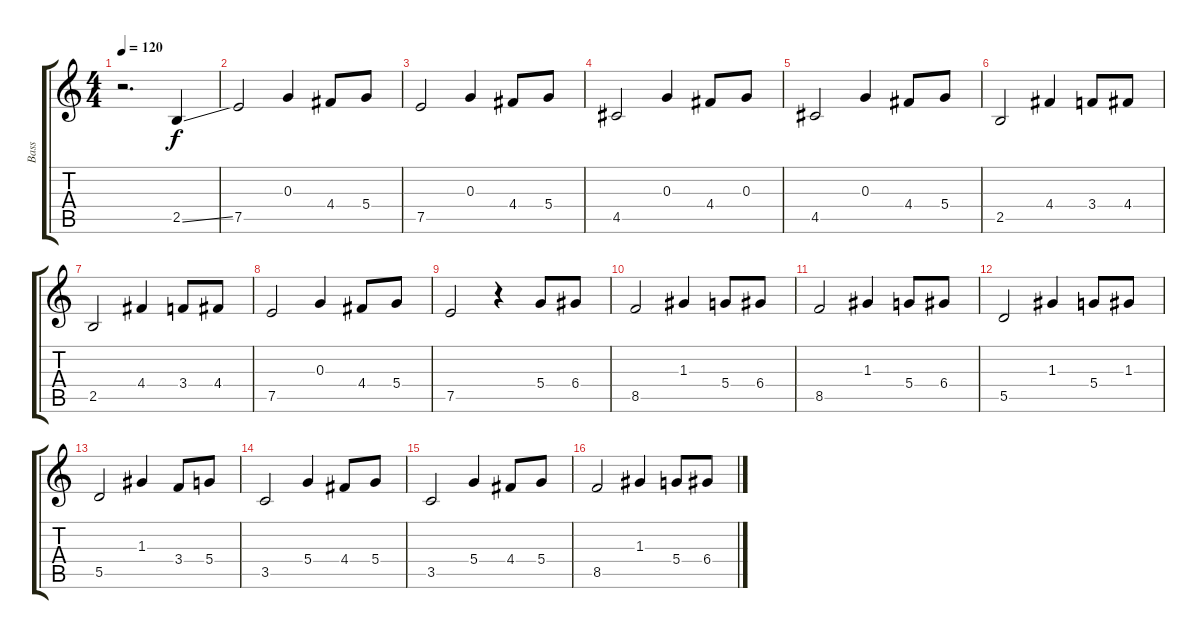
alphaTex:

\track ("Bass" "Bass") {instrument fretlessbass}
\staff {score tabs}
\tuning (E4 B3 G3 D3 A2 E2) {hide}
\ts (4 4)
\tempo 120
\clef g2
\ks c
r.2{d dy f} 2.5{ss}.4 |
7.5.2 0.3.4 4.4.8 5.4.8 |
7.5.2 0.3.4 4.4.8 5.4.8 |
4.5.2 0.3.4 4.4.8 0.3.8 |
4.5.2 0.3.4 4.4.8 5.4.8 |
2.5.2 4.4.4 3.4.8 4.4.8 |
2.5.2 4.4.4 3.4.8 4.4.8 |
7.5.2 0.3.4 4.4.8 5.4.8 |
7.5.2 r.4 5.4.8 6.4.8 |
8.5.2 1.3.4 5.4.8 6.4.8 |
8.5.2 1.3.4 5.4.8 6.4.8 |
5.5.2 1.3.4 5.4.8 1.3.8 |
5.5.2 1.3.4 3.4.8 5.4.8 |
3.5.2 5.4.4 4.4.8 5.4.8 |
3.5.2 5.4.4 4.4.8 5.4.8 |
8.5.2 1.3.4 5.4.8 6.4.8
